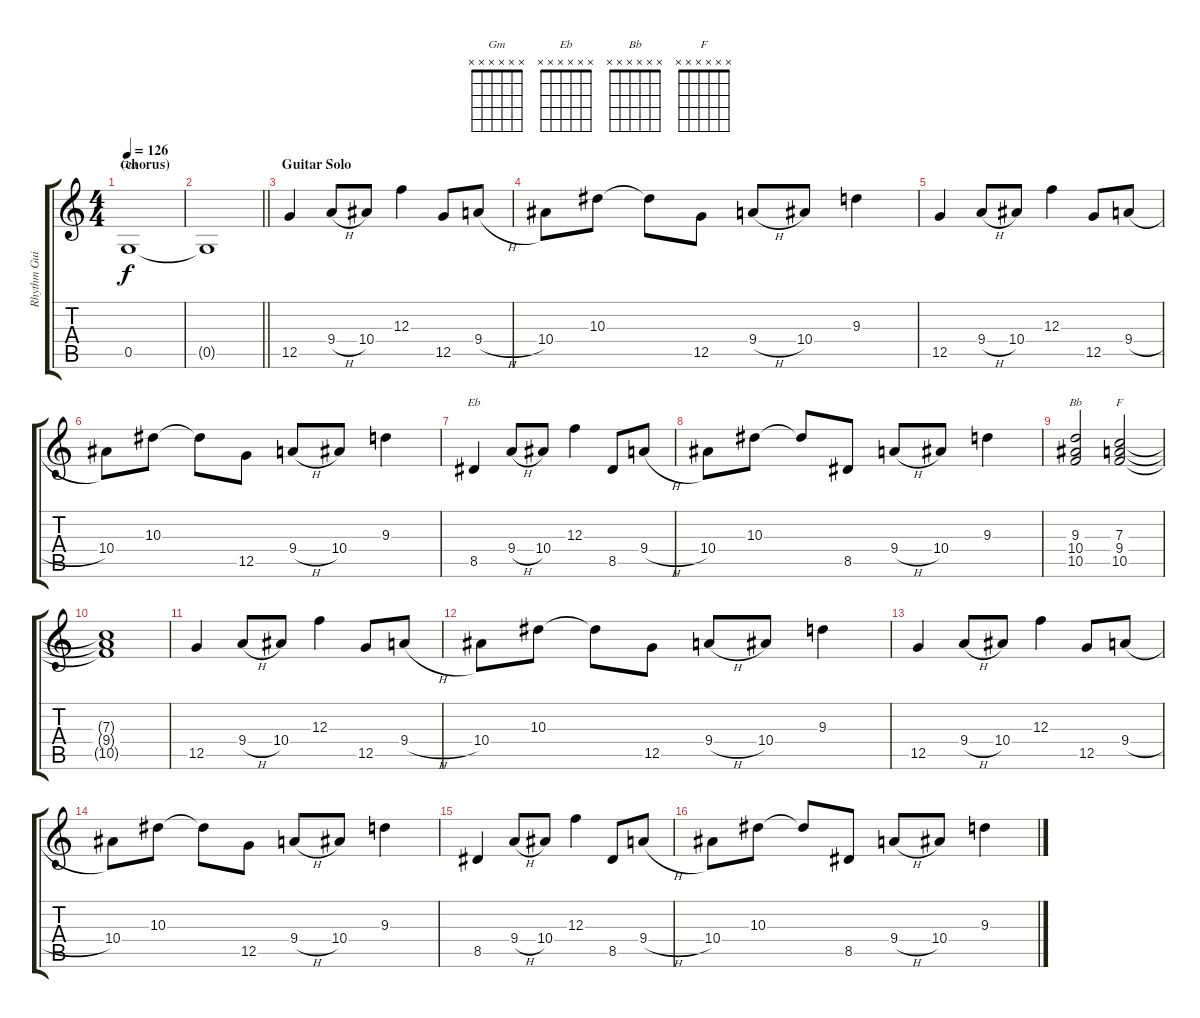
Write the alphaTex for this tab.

\track ("Rhythm Guitar (right)" "Rhythm Gui") {instrument overdrivenguitar}
\staff {score tabs}
\tuning (D4 A3 F3 C3 G2 D2) {hide}
\chord ("Gm" x x x x x x)
\chord ("Eb" x x x x x x)
\chord ("Bb" x x x x x x)
\chord ("F" x x x x x x)
\ts (4 4)
\section ("" "(chorus)")
\tempo 126
\clef g2
\ks c
0.5.1{ch "Gm" dy f volume 6 instrument overdrivenguitar} |
\barLineRight lightlight
0.5{t}.1 |
\section ("" "Guitar Solo")
12.5.4 9.4{h}.8 10.4.8 12.3.4 12.5.8 9.4{h}.8 |
10.4.8 10.3.8 10.3{t}.8 12.5.8 9.4{h}.8 10.4.8 9.3.4 |
12.5.4 9.4{h}.8 10.4.8 12.3.4 12.5.8 9.4{h}.8 |
10.4.8 10.3.8 10.3{t}.8 12.5.8 9.4{h}.8 10.4.8 9.3.4 |
8.5.4{ch "Eb"} 9.4{h}.8 10.4.8 12.3.4 8.5.8 9.4{h}.8 |
10.4.8 10.3.8 10.3{t}.8 8.5.8 9.4{h}.8 10.4.8 9.3.4 |
(9.3 10.4 10.5).2{ch "Bb"} (7.3 9.4 10.5).2{ch "F"} |
(7.3{t} 9.4{t} 10.5{t}).1 |
12.5.4 9.4{h}.8 10.4.8 12.3.4 12.5.8 9.4{h}.8 |
10.4.8 10.3.8 10.3{t}.8 12.5.8 9.4{h}.8 10.4.8 9.3.4 |
12.5.4 9.4{h}.8 10.4.8 12.3.4 12.5.8 9.4{h}.8 |
10.4.8 10.3.8 10.3{t}.8 12.5.8 9.4{h}.8 10.4.8 9.3.4 |
8.5.4 9.4{h}.8 10.4.8 12.3.4 8.5.8 9.4{h}.8 |
10.4.8 10.3.8 10.3{t}.8 8.5.8 9.4{h}.8 10.4.8 9.3.4
